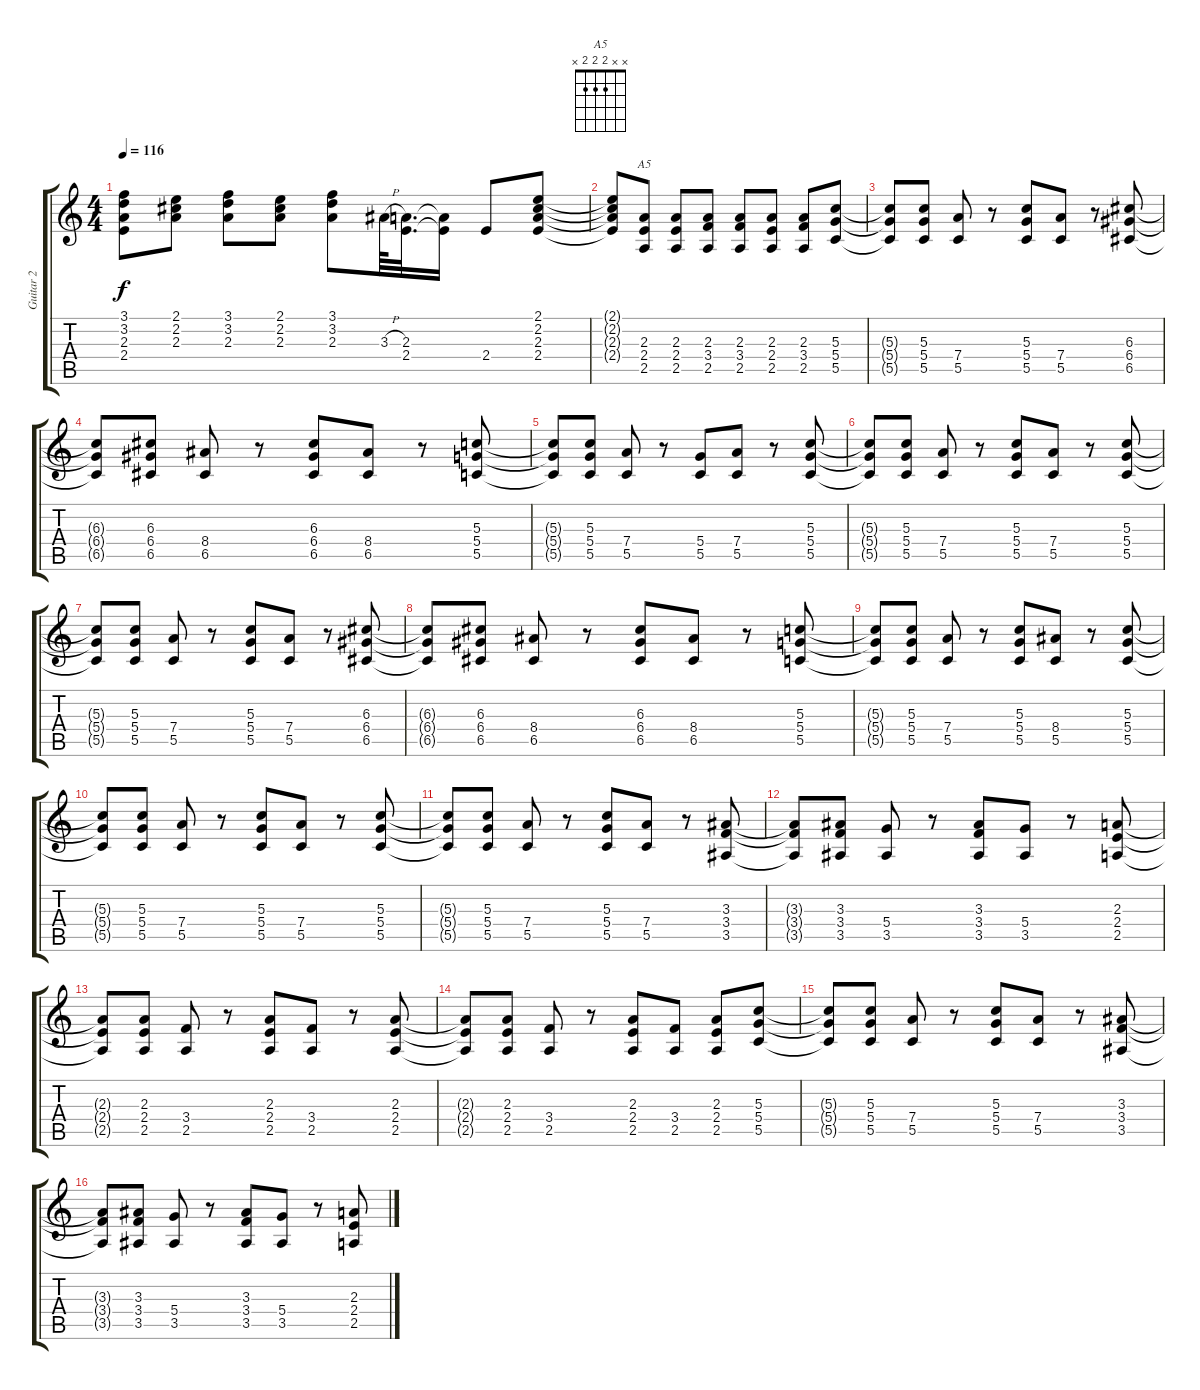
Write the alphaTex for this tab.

\track ("Guitar 2" "Guitar 2") {instrument distortionguitar}
\staff {score tabs}
\tuning (D4 B3 G3 D3 G2 D2) {hide}
\chord ("A5" x x 2 2 2 x)
\ts (4 4)
\tempo 116
\clef g2
\ks c
(3.1{t} 3.2{t} 2.3{t} 2.4{t}).8{dy f} (2.1 2.2 2.3).8 (3.1 3.2 2.3).8 (2.1 2.2 2.3).8 (3.1 3.2 2.3).8 3.3{h}.64 (2.3 2.4).32{d} (2.3{t} 2.4{t}).16 2.4.8 (2.1 2.2 2.3 2.4).8 |
(2.1{t} 2.2{t} 2.3{t} 2.4{t}).8 (2.3 2.4 2.5).8{ch "A5"} (2.3 2.4 2.5).8 (2.3 3.4 2.5).8 (2.3 3.4 2.5).8 (2.3 2.4 2.5).8 (2.3 3.4 2.5).8 (5.3 5.4 5.5).8 |
(5.3{t} 5.4{t} 5.5{t}).8 (5.3 5.4 5.5).8 (7.4 5.5).8 r.8 (5.3 5.4 5.5).8 (7.4 5.5).8 r.8 (6.3 6.4 6.5).8 |
(6.3{t} 6.4{t} 6.5{t}).8 (6.3 6.4 6.5).8 (8.4 6.5).8 r.8 (6.3 6.4 6.5).8 (8.4 6.5).8 r.8 (5.3 5.4 5.5).8 |
(5.3{t} 5.4{t} 5.5{t}).8 (5.3 5.4 5.5).8 (7.4 5.5).8 r.8 (5.4 5.5).8 (7.4 5.5).8 r.8 (5.3 5.4 5.5).8 |
(5.3{t} 5.4{t} 5.5{t}).8 (5.3 5.4 5.5).8 (7.4 5.5).8 r.8 (5.3 5.4 5.5).8 (7.4 5.5).8 r.8 (5.3 5.4 5.5).8 |
(5.3{t} 5.4{t} 5.5{t}).8 (5.3 5.4 5.5).8 (7.4 5.5).8 r.8 (5.3 5.4 5.5).8 (7.4 5.5).8 r.8 (6.3 6.4 6.5).8 |
(6.3{t} 6.4{t} 6.5{t}).8 (6.3 6.4 6.5).8 (8.4 6.5).8 r.8 (6.3 6.4 6.5).8 (8.4 6.5).8 r.8 (5.3 5.4 5.5).8 |
(5.3{t} 5.4{t} 5.5{t}).8 (5.3 5.4 5.5).8 (7.4 5.5).8 r.8 (5.3 5.4 5.5).8 (8.4 5.5).8 r.8 (5.3 5.4 5.5).8 |
(5.3{t} 5.4{t} 5.5{t}).8 (5.3 5.4 5.5).8 (7.4 5.5).8 r.8 (5.3 5.4 5.5).8 (7.4 5.5).8 r.8 (5.3 5.4 5.5).8 |
(5.3{t} 5.4{t} 5.5{t}).8 (5.3 5.4 5.5).8 (7.4 5.5).8 r.8 (5.3 5.4 5.5).8 (7.4 5.5).8 r.8 (3.3 3.4 3.5).8 |
(3.3{t} 3.4{t} 3.5{t}).8 (3.3 3.4 3.5).8 (5.4 3.5).8 r.8 (3.3 3.4 3.5).8 (5.4 3.5).8 r.8 (2.3 2.4 2.5).8 |
(2.3{t} 2.4{t} 2.5{t}).8 (2.3 2.4 2.5).8 (3.4 2.5).8 r.8 (2.3 2.4 2.5).8 (3.4 2.5).8 r.8 (2.3 2.4 2.5).8 |
(2.3{t} 2.4{t} 2.5{t}).8 (2.3 2.4 2.5).8 (3.4 2.5).8 r.8 (2.3 2.4 2.5).8 (3.4 2.5).8 (2.3 2.4 2.5).8 (5.3 5.4 5.5).8 |
(5.3{t} 5.4{t} 5.5{t}).8 (5.3 5.4 5.5).8 (7.4 5.5).8 r.8 (5.3 5.4 5.5).8 (7.4 5.5).8 r.8 (3.3 3.4 3.5).8 |
(3.3{t} 3.4{t} 3.5{t}).8 (3.3 3.4 3.5).8 (5.4 3.5).8 r.8 (3.3 3.4 3.5).8 (5.4 3.5).8 r.8 (2.3 2.4 2.5).8
